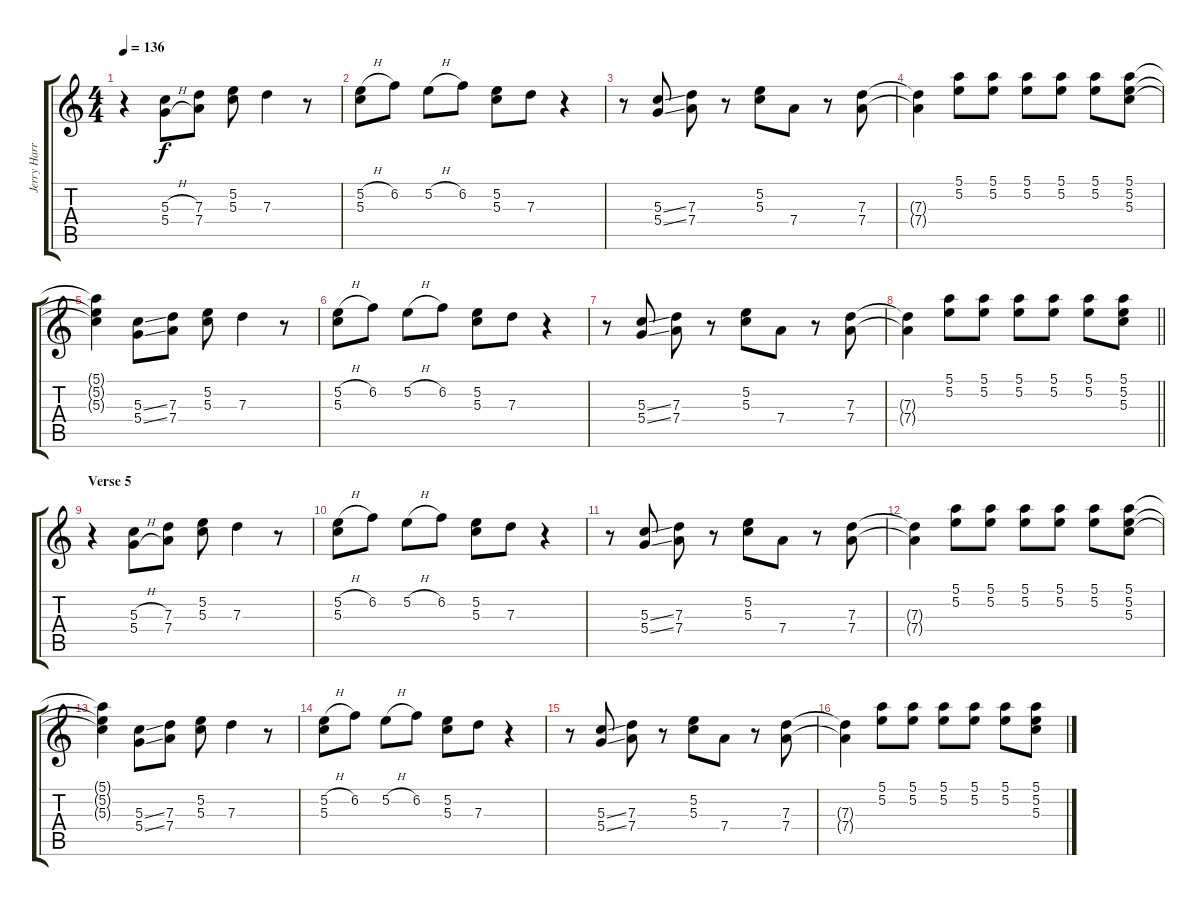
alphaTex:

\track ("Jerry Harrison" "Jerry Harr") {instrument distortionguitar}
\staff {score tabs}
\tuning (E4 B3 G3 D3 A2 E2) {hide}
\ts (4 4)
\tempo 136
\clef g2
\ks c
r.4{dy f} (5.3{h} 5.4{h}).8 (7.3 7.4).8 (5.2 5.3).8 7.3.4 r.8 |
(5.2{h} 5.3).8 6.2.8 5.2{h}.8 6.2.8 (5.2 5.3).8 7.3.8 r.4 |
r.8 (5.3{ss} 5.4{ss}).8 (7.3 7.4).8 r.8 (5.2 5.3).8 7.4.8 r.8 (7.3 7.4).8 |
(7.3{t} 7.4{t}).4 (5.1 5.2).8 (5.1 5.2).8 (5.1 5.2).8 (5.1 5.2).8 (5.1 5.2).8 (5.1 5.2 5.3).8 |
(5.1{t} 5.2{t} 5.3{t}).4 (5.3{ss} 5.4{ss}).8 (7.3 7.4).8 (5.2 5.3).8 7.3.4 r.8 |
(5.2{h} 5.3).8 6.2.8 5.2{h}.8 6.2.8 (5.2 5.3).8 7.3.8 r.4 |
r.8 (5.3{ss} 5.4{ss}).8 (7.3 7.4).8 r.8 (5.2 5.3).8 7.4.8 r.8 (7.3 7.4).8 |
\barLineRight lightlight
(7.3{t} 7.4{t}).4 (5.1 5.2).8 (5.1 5.2).8 (5.1 5.2).8 (5.1 5.2).8 (5.1 5.2).8 (5.1 5.2 5.3).8 |
\section ("" "Verse 5")
r.4 (5.3{h} 5.4{h}).8 (7.3 7.4).8 (5.2 5.3).8 7.3.4 r.8 |
(5.2{h} 5.3).8 6.2.8 5.2{h}.8 6.2.8 (5.2 5.3).8 7.3.8 r.4 |
r.8 (5.3{ss} 5.4{ss}).8 (7.3 7.4).8 r.8 (5.2 5.3).8 7.4.8 r.8 (7.3 7.4).8 |
(7.3{t} 7.4{t}).4 (5.1 5.2).8 (5.1 5.2).8 (5.1 5.2).8 (5.1 5.2).8 (5.1 5.2).8 (5.1 5.2 5.3).8 |
(5.1{t} 5.2{t} 5.3{t}).4 (5.3{ss} 5.4{ss}).8 (7.3 7.4).8 (5.2 5.3).8 7.3.4 r.8 |
(5.2{h} 5.3).8 6.2.8 5.2{h}.8 6.2.8 (5.2 5.3).8 7.3.8 r.4 |
r.8 (5.3{ss} 5.4{ss}).8 (7.3 7.4).8 r.8 (5.2 5.3).8 7.4.8 r.8 (7.3 7.4).8 |
(7.3{t} 7.4{t}).4 (5.1 5.2).8 (5.1 5.2).8 (5.1 5.2).8 (5.1 5.2).8 (5.1 5.2).8 (5.1 5.2 5.3).8
